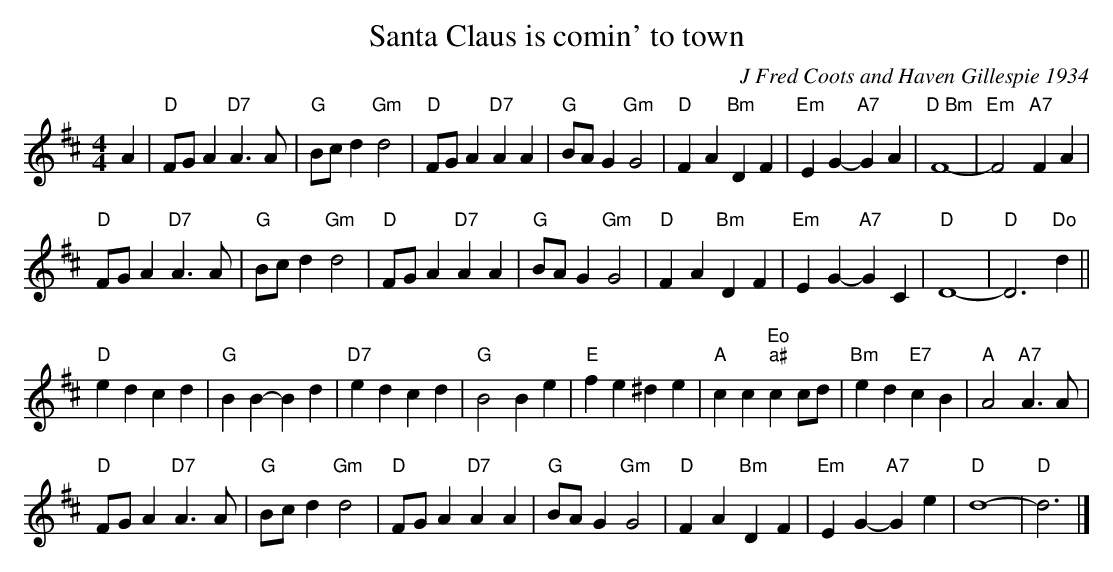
X:1
T: Santa Claus is comin' to town
C: J Fred Coots and Haven Gillespie 1934
M: 4/4
L: 1/4
K: D
A | "D"F/G/ A "D7"A>A | "G"B/c/ d "Gm"d2 | "D"F/G/ A "D7"A A | "G"B/A/ G "Gm"G2 |\
 "D"F A "Bm"D F | "Em"E G- "A7"G A | "D Bm"F4- | "Em"F2 "A7"F A |
"D"F/G/ A "D7"A>A | "G"B/c/ d "Gm"d2 | "D"F/G/ A "D7"A A | "G"B/A/ G "Gm"G2 |\
 "D"F A "Bm"D F | "Em"E G- "A7"G C | "D"D4- | "D"D3 "Do"d ||
"D"e d c d | "G"B B- B d | "D7"e d c d | "G"B2 B e |\
  "E"f e ^d e | "A"c c "Eo;a#"c c/d/ | "Bm"e d "E7"c B | "A"A2 "A7"A>A |
"D"F/G/ A "D7"A>A | "G"B/c/ d "Gm"d2 | "D"F/G/ A "D7"A A | "G"B/A/ G "Gm"G2 |\
 "D"F A "Bm"D F | "Em"E G- "A7"G e | "D"d4- | "D"d3 |]
